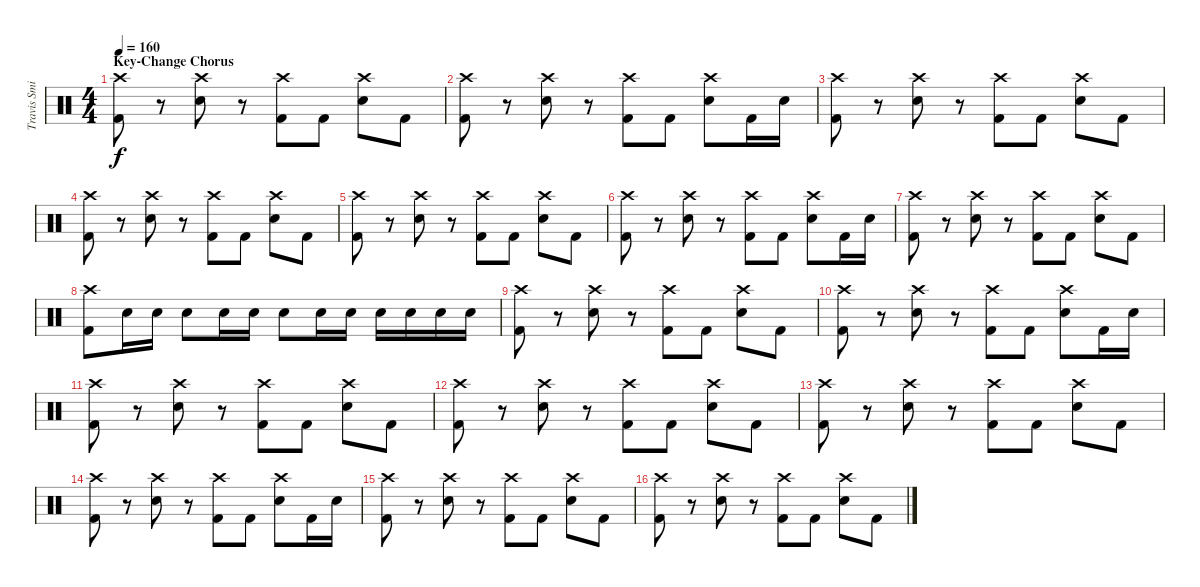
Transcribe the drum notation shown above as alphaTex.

\track ("Travis Smith" "Travis Smi") {instrument percussion}
\staff {score}
\articulation defaults
\ts (4 4)
\section ("" "Key-Change Chorus")
\tempo 160
\clef neutral
\ks c
("Crash high (hit)" "Kick (hit) 2").8{dy f} r.8 ("Crash high (hit)" "Electric Snare (hit)").8 r.8 ("Crash high (hit)" "Kick (hit) 2").8 "Kick (hit) 2".8 ("Crash high (hit)" "Electric Snare (hit)").8 "Kick (hit) 2".8 |
("Crash high (hit)" "Kick (hit) 2").8 r.8 ("Crash high (hit)" "Electric Snare (hit)").8 r.8 ("Crash high (hit)" "Kick (hit) 2").8 "Kick (hit) 2".8 ("Crash high (hit)" "Electric Snare (hit)").8 "Kick (hit) 2".16 "Electric Snare (hit)".16 |
("Crash high (hit)" "Kick (hit) 2").8 r.8 ("Crash high (hit)" "Electric Snare (hit)").8 r.8 ("Crash high (hit)" "Kick (hit) 2").8 "Kick (hit) 2".8 ("Crash high (hit)" "Electric Snare (hit)").8 "Kick (hit) 2".8 |
("Crash high (hit)" "Kick (hit) 2").8 r.8 ("Crash high (hit)" "Electric Snare (hit)").8 r.8 ("Crash high (hit)" "Kick (hit) 2").8 "Kick (hit) 2".8 ("Crash high (hit)" "Electric Snare (hit)").8 "Kick (hit) 2".8 |
("Crash high (hit)" "Kick (hit) 2").8 r.8 ("Crash high (hit)" "Electric Snare (hit)").8 r.8 ("Crash high (hit)" "Kick (hit) 2").8 "Kick (hit) 2".8 ("Crash high (hit)" "Electric Snare (hit)").8 "Kick (hit) 2".8 |
("Crash high (hit)" "Kick (hit) 2").8 r.8 ("Crash high (hit)" "Electric Snare (hit)").8 r.8 ("Crash high (hit)" "Kick (hit) 2").8 "Kick (hit) 2".8 ("Crash high (hit)" "Electric Snare (hit)").8 "Kick (hit) 2".16 "Electric Snare (hit)".16 |
("Crash high (hit)" "Kick (hit) 2").8 r.8 ("Crash high (hit)" "Electric Snare (hit)").8 r.8 ("Crash high (hit)" "Kick (hit) 2").8 "Kick (hit) 2".8 ("Crash high (hit)" "Electric Snare (hit)").8 "Kick (hit) 2".8 |
("Crash high (hit)" "Kick (hit) 2").8 "Electric Snare (hit)".16 "Electric Snare (hit)".16 "Electric Snare (hit)".8 "Electric Snare (hit)".16 "Electric Snare (hit)".16 "Electric Snare (hit)".8 "Electric Snare (hit)".16 "Electric Snare (hit)".16 "Electric Snare (hit)".16 "Electric Snare (hit)".16 "Electric Snare (hit)".16 "Electric Snare (hit)".16 |
("Crash high (hit)" "Kick (hit) 2").8 r.8 ("Crash high (hit)" "Electric Snare (hit)").8 r.8 ("Crash high (hit)" "Kick (hit) 2").8 "Kick (hit) 2".8 ("Crash high (hit)" "Electric Snare (hit)").8 "Kick (hit) 2".8 |
("Crash high (hit)" "Kick (hit) 2").8 r.8 ("Crash high (hit)" "Electric Snare (hit)").8 r.8 ("Crash high (hit)" "Kick (hit) 2").8 "Kick (hit) 2".8 ("Crash high (hit)" "Electric Snare (hit)").8 "Kick (hit) 2".16 "Electric Snare (hit)".16 |
("Crash high (hit)" "Kick (hit) 2").8 r.8 ("Crash high (hit)" "Electric Snare (hit)").8 r.8 ("Crash high (hit)" "Kick (hit) 2").8 "Kick (hit) 2".8 ("Crash high (hit)" "Electric Snare (hit)").8 "Kick (hit) 2".8 |
("Crash high (hit)" "Kick (hit) 2").8 r.8 ("Crash high (hit)" "Electric Snare (hit)").8 r.8 ("Crash high (hit)" "Kick (hit) 2").8 "Kick (hit) 2".8 ("Crash high (hit)" "Electric Snare (hit)").8 "Kick (hit) 2".8 |
("Crash high (hit)" "Kick (hit) 2").8 r.8 ("Crash high (hit)" "Electric Snare (hit)").8 r.8 ("Crash high (hit)" "Kick (hit) 2").8 "Kick (hit) 2".8 ("Crash high (hit)" "Electric Snare (hit)").8 "Kick (hit) 2".8 |
("Crash high (hit)" "Kick (hit) 2").8 r.8 ("Crash high (hit)" "Electric Snare (hit)").8 r.8 ("Crash high (hit)" "Kick (hit) 2").8 "Kick (hit) 2".8 ("Crash high (hit)" "Electric Snare (hit)").8 "Kick (hit) 2".16 "Electric Snare (hit)".16 |
("Crash high (hit)" "Kick (hit) 2").8 r.8 ("Crash high (hit)" "Electric Snare (hit)").8 r.8 ("Crash high (hit)" "Kick (hit) 2").8 "Kick (hit) 2".8 ("Crash high (hit)" "Electric Snare (hit)").8 "Kick (hit) 2".8 |
("Crash high (hit)" "Kick (hit) 2").8 r.8 ("Crash high (hit)" "Electric Snare (hit)").8 r.8 ("Crash high (hit)" "Kick (hit) 2").8 "Kick (hit) 2".8 ("Crash high (hit)" "Electric Snare (hit)").8 "Kick (hit) 2".8
